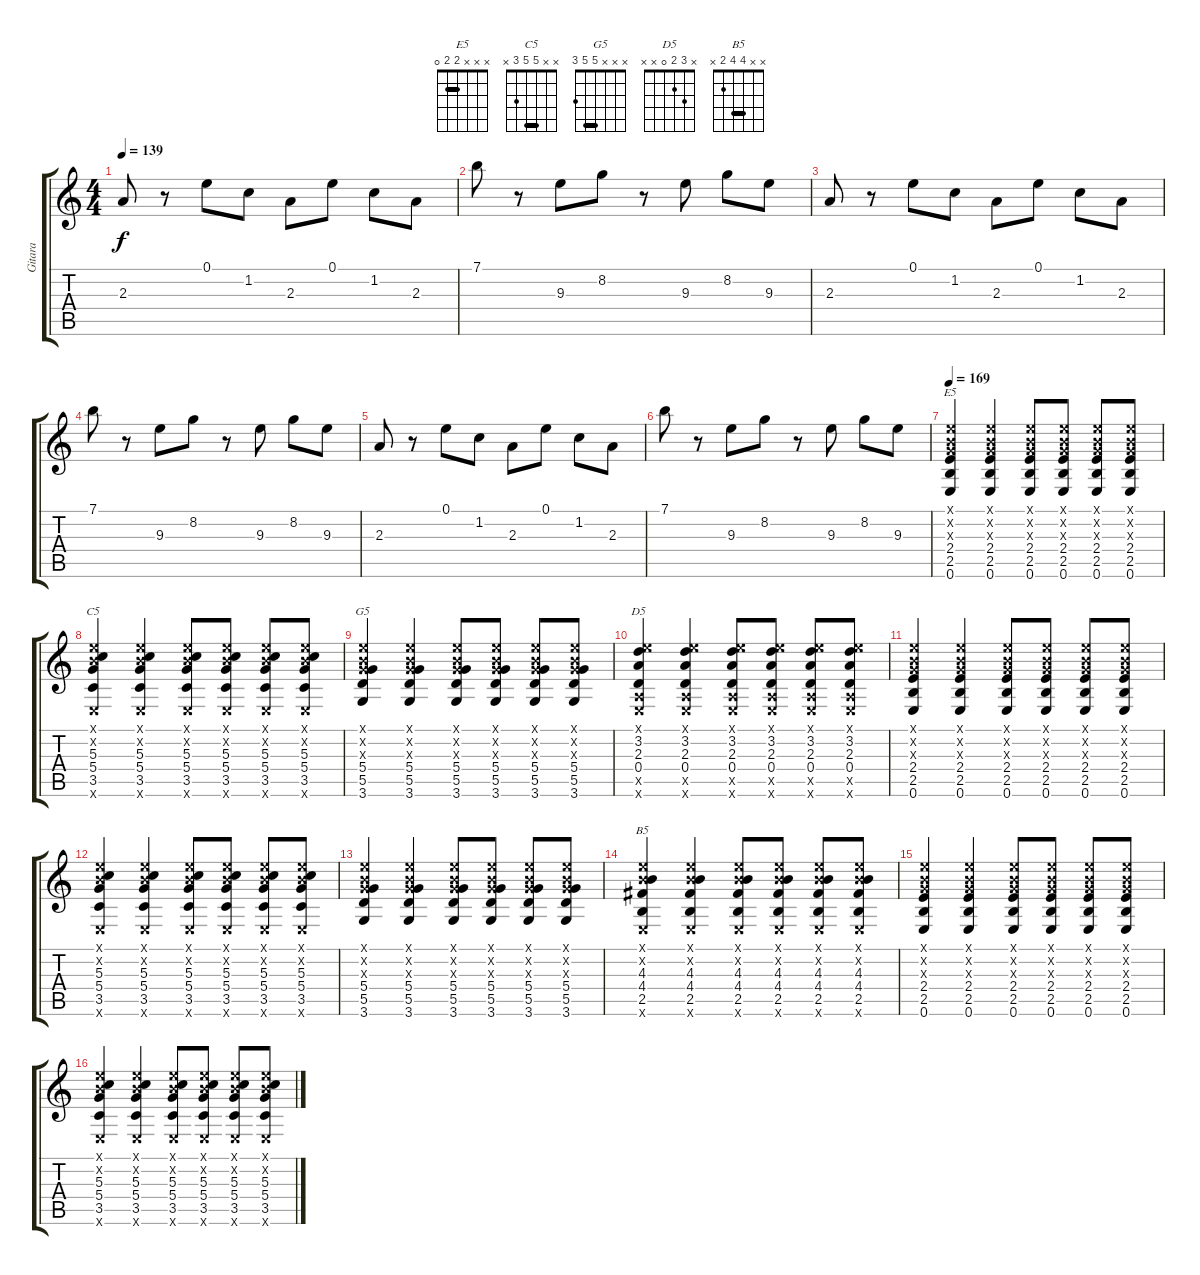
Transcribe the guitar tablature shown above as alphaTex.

\track ("Gitara" "Gitara") {instrument acousticguitarsteel}
\staff {score tabs}
\tuning (E4 B3 G3 D3 A2 E2) {hide}
\chord ("E5" x x x 2 2 0) {barre 2}
\chord ("C5" x x 5 5 3 x) {barre 5}
\chord ("G5" x x x 5 5 3) {barre 5}
\chord ("D5" x 3 2 0 x x)
\chord ("B5" x x 4 4 2 x) {barre 4}
\ts (4 4)
\tempo 139
\clef g2
\ks c
2.3.8{dy f} r.8 0.1.8 1.2.8 2.3.8 0.1.8 1.2.8 2.3.8 |
7.1.8 r.8 9.3.8 8.2.8 r.8 9.3.8 8.2.8 9.3.8 |
2.3.8 r.8 0.1.8 1.2.8 2.3.8 0.1.8 1.2.8 2.3.8 |
7.1.8 r.8 9.3.8 8.2.8 r.8 9.3.8 8.2.8 9.3.8 |
2.3.8 r.8 0.1.8 1.2.8 2.3.8 0.1.8 1.2.8 2.3.8 |
7.1.8 r.8 9.3.8 8.2.8 r.8 9.3.8 8.2.8 9.3.8 |
\tempo 169
(0.1{x} 0.2{x} 0.3{x} 2.4 2.5 0.6).4{ch "E5"} (0.1{x} 0.2{x} 0.3{x} 2.4 2.5 0.6).4 (0.1{x} 0.2{x} 0.3{x} 2.4 2.5 0.6).8 (0.1{x} 0.2{x} 0.3{x} 2.4 2.5 0.6).8 (0.1{x} 0.2{x} 0.3{x} 2.4 2.5 0.6).8 (0.1{x} 0.2{x} 0.3{x} 2.4 2.5 0.6).8 |
(0.1{x} 0.2{x} 5.3 5.4 3.5 0.6{x}).4{ch "C5"} (0.1{x} 0.2{x} 5.3 5.4 3.5 0.6{x}).4 (0.1{x} 0.2{x} 5.3 5.4 3.5 0.6{x}).8 (0.1{x} 0.2{x} 5.3 5.4 3.5 0.6{x}).8 (0.1{x} 0.2{x} 5.3 5.4 3.5 0.6{x}).8 (0.1{x} 0.2{x} 5.3 5.4 3.5 0.6{x}).8 |
(0.1{x} 0.2{x} 0.3{x} 5.4 5.5 3.6).4{ch "G5"} (0.1{x} 0.2{x} 0.3{x} 5.4 5.5 3.6).4 (0.1{x} 0.2{x} 0.3{x} 5.4 5.5 3.6).8 (0.1{x} 0.2{x} 0.3{x} 5.4 5.5 3.6).8 (0.1{x} 0.2{x} 0.3{x} 5.4 5.5 3.6).8 (0.1{x} 0.2{x} 0.3{x} 5.4 5.5 3.6).8 |
(0.1{x} 3.2 2.3 0.4 0.5{x} 0.6{x}).4{ch "D5"} (0.1{x} 3.2 2.3 0.4 0.5{x} 0.6{x}).4 (0.1{x} 3.2 2.3 0.4 0.5{x} 0.6{x}).8 (0.1{x} 3.2 2.3 0.4 0.5{x} 0.6{x}).8 (0.1{x} 3.2 2.3 0.4 0.5{x} 0.6{x}).8 (0.1{x} 3.2 2.3 0.4 0.5{x} 0.6{x}).8 |
(0.1{x} 0.2{x} 0.3{x} 2.4 2.5 0.6).4 (0.1{x} 0.2{x} 0.3{x} 2.4 2.5 0.6).4 (0.1{x} 0.2{x} 0.3{x} 2.4 2.5 0.6).8 (0.1{x} 0.2{x} 0.3{x} 2.4 2.5 0.6).8 (0.1{x} 0.2{x} 0.3{x} 2.4 2.5 0.6).8 (0.1{x} 0.2{x} 0.3{x} 2.4 2.5 0.6).8 |
(0.1{x} 0.2{x} 5.3 5.4 3.5 0.6{x}).4 (0.1{x} 0.2{x} 5.3 5.4 3.5 0.6{x}).4 (0.1{x} 0.2{x} 5.3 5.4 3.5 0.6{x}).8 (0.1{x} 0.2{x} 5.3 5.4 3.5 0.6{x}).8 (0.1{x} 0.2{x} 5.3 5.4 3.5 0.6{x}).8 (0.1{x} 0.2{x} 5.3 5.4 3.5 0.6{x}).8 |
(0.1{x} 0.2{x} 0.3{x} 5.4 5.5 3.6).4 (0.1{x} 0.2{x} 0.3{x} 5.4 5.5 3.6).4 (0.1{x} 0.2{x} 0.3{x} 5.4 5.5 3.6).8 (0.1{x} 0.2{x} 0.3{x} 5.4 5.5 3.6).8 (0.1{x} 0.2{x} 0.3{x} 5.4 5.5 3.6).8 (0.1{x} 0.2{x} 0.3{x} 5.4 5.5 3.6).8 |
(0.1{x} 0.2{x} 4.3 4.4 2.5 0.6{x}).4{ch "B5"} (0.1{x} 0.2{x} 4.3 4.4 2.5 0.6{x}).4 (0.1{x} 0.2{x} 4.3 4.4 2.5 0.6{x}).8 (0.1{x} 0.2{x} 4.3 4.4 2.5 0.6{x}).8 (0.1{x} 0.2{x} 4.3 4.4 2.5 0.6{x}).8 (0.1{x} 0.2{x} 4.3 4.4 2.5 0.6{x}).8 |
(0.1{x} 0.2{x} 0.3{x} 2.4 2.5 0.6).4 (0.1{x} 0.2{x} 0.3{x} 2.4 2.5 0.6).4 (0.1{x} 0.2{x} 0.3{x} 2.4 2.5 0.6).8 (0.1{x} 0.2{x} 0.3{x} 2.4 2.5 0.6).8 (0.1{x} 0.2{x} 0.3{x} 2.4 2.5 0.6).8 (0.1{x} 0.2{x} 0.3{x} 2.4 2.5 0.6).8 |
(0.1{x} 0.2{x} 5.3 5.4 3.5 0.6{x}).4 (0.1{x} 0.2{x} 5.3 5.4 3.5 0.6{x}).4 (0.1{x} 0.2{x} 5.3 5.4 3.5 0.6{x}).8 (0.1{x} 0.2{x} 5.3 5.4 3.5 0.6{x}).8 (0.1{x} 0.2{x} 5.3 5.4 3.5 0.6{x}).8 (0.1{x} 0.2{x} 5.3 5.4 3.5 0.6{x}).8
